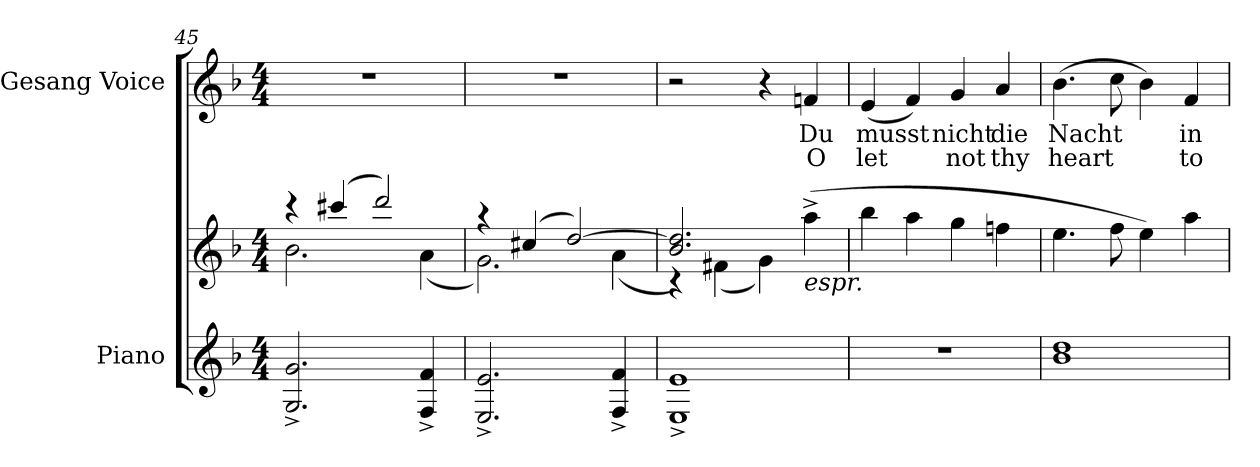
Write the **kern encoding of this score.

**kern	**kern	**kern	**text	**text
*part2	*part2	*part1	*part1	*part1
*staff3	*staff2	*staff1	*staff1	*staff1
*I"Piano	*	*I"Gesang Voice	*	*
*I'Pno	*	*	*	*
*clefG2	*clefG2	*clefG2	*	*
*k[b-]	*k[b-]	*k[b-]	*	*
*M4/4	*M4/4	*M4/4	*	*
=45	=45	=45	=45	=45
*	*^	*	*	*
2.G/^ 2.g/^	4r	2.b-\	1r	.	.
.	(4ccc#X/	.	.	.	.
.	2ddd/)	.	.	.	.
4F/^ 4f/^	.	(4a\	.	.	.
=46	=46	=46	=46	=46	=46
2.E/^ 2.e/^	4r	2.g\)	1r	.	.
.	(4cc#X/	.	.	.	.
.	[2dd/)	.	.	.	.
4F/^ 4f/^	.	(4a\	.	.	.
!!LO:PB:g=z
=47	=47	=47	=47	=47	=47
1E^ 1e^	2.b-/ 2.dd/]	4r)	2r	.	.
.	.	(4f#X\	.	.	.
.	.	4g\)	4r	.	.
!	!LO:TX:b:i:t=espr.	!	!	!	!
!	!	!	!	!LO:LY:b	!LO:LY:b
.	(4aa^>\	4ryy	4fn/	Du	O
=48	=48	=48	=48	=48	=48
!	!	!	!	!LO:LY:b	!LO:LY:b
*	*v	*v	*	*	*
1r	4bb-\	(4e/	musst	let
.	4aa\	4f/)	.	.
!	!	!	!LO:LY:b	!LO:LY:b
.	4gg\	4g/	nicht	not
!	!	!	!LO:LY:b	!LO:LY:b
.	4ffn\	4a/	die	thy
=49	=49	=49	=49	=49
!	!	!	!LO:LY:b	!LO:LY:b
1b- 1dd	4.ee\	(4.b-\	Nacht	heart
.	8ff\	8cc\	.	.
.	4ee\)	4b-\)	.	.
!	!	!	!LO:LY:b	!LO:LY:b
.	4aa\	4f/	in	to
=	=	=	=	=
*-	*-	*-	*-	*-
